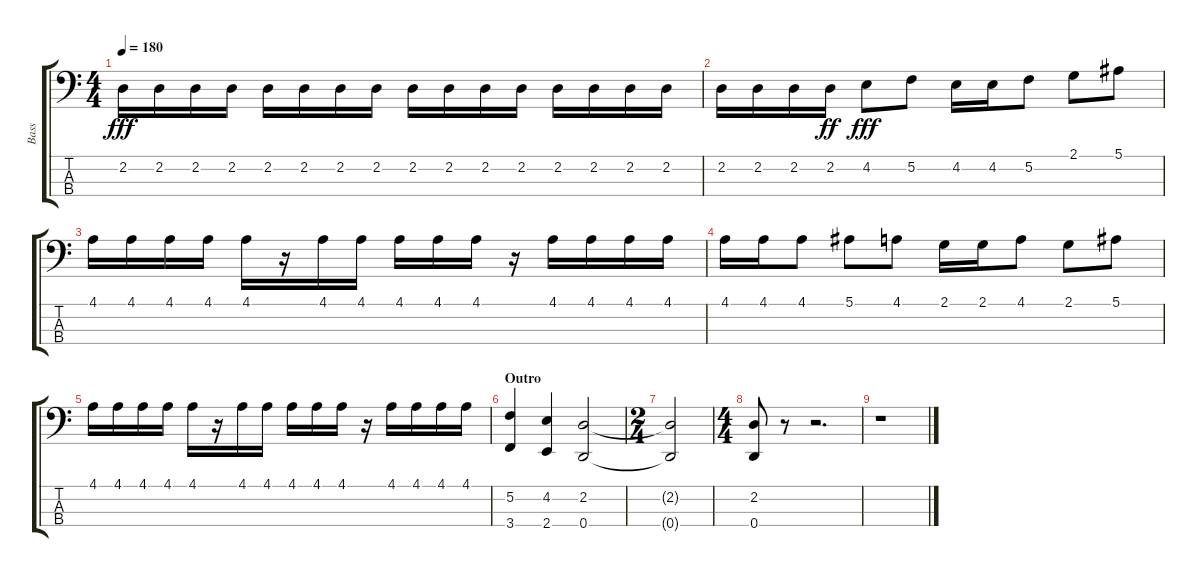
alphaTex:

\track ("Bass" "Bass") {instrument electricbassfinger}
\staff {score tabs}
\tuning (F2 C2 G1 D1) {hide}
\ts (4 4)
\tempo 180
\clef f4
\ks c
2.2.16{dy fff} 2.2.16 2.2.16 2.2.16 2.2.16 2.2.16 2.2.16 2.2.16 2.2.16 2.2.16 2.2.16 2.2.16 2.2.16 2.2.16 2.2.16 2.2.16 |
2.2.16 2.2.16 2.2.16 2.2.16{dy ff} 4.2.8{dy fff} 5.2.8 4.2.16 4.2.16 5.2.8 2.1.8 5.1.8 |
4.1.16 4.1.16 4.1.16 4.1.16 4.1.16 r.16 4.1.16 4.1.16 4.1.16 4.1.16 4.1.16 r.16 4.1.16 4.1.16 4.1.16 4.1.16 |
4.1.16 4.1.16 4.1.8 5.1.8 4.1.8 2.1.16 2.1.16 4.1.8 2.1.8 5.1.8 |
4.1.16 4.1.16 4.1.16 4.1.16 4.1.16 r.16 4.1.16 4.1.16 4.1.16 4.1.16 4.1.16 r.16 4.1.16 4.1.16 4.1.16 4.1.16 |
\section ("" "Outro")
(5.2 3.4).4 (4.2 2.4).4 (2.2 0.4).2 |
\ts (2 4)
(2.2{t} 0.4{t}).2 |
\ts (4 4)
(2.2 0.4).8 r.8 r.2{d} |
r.1
